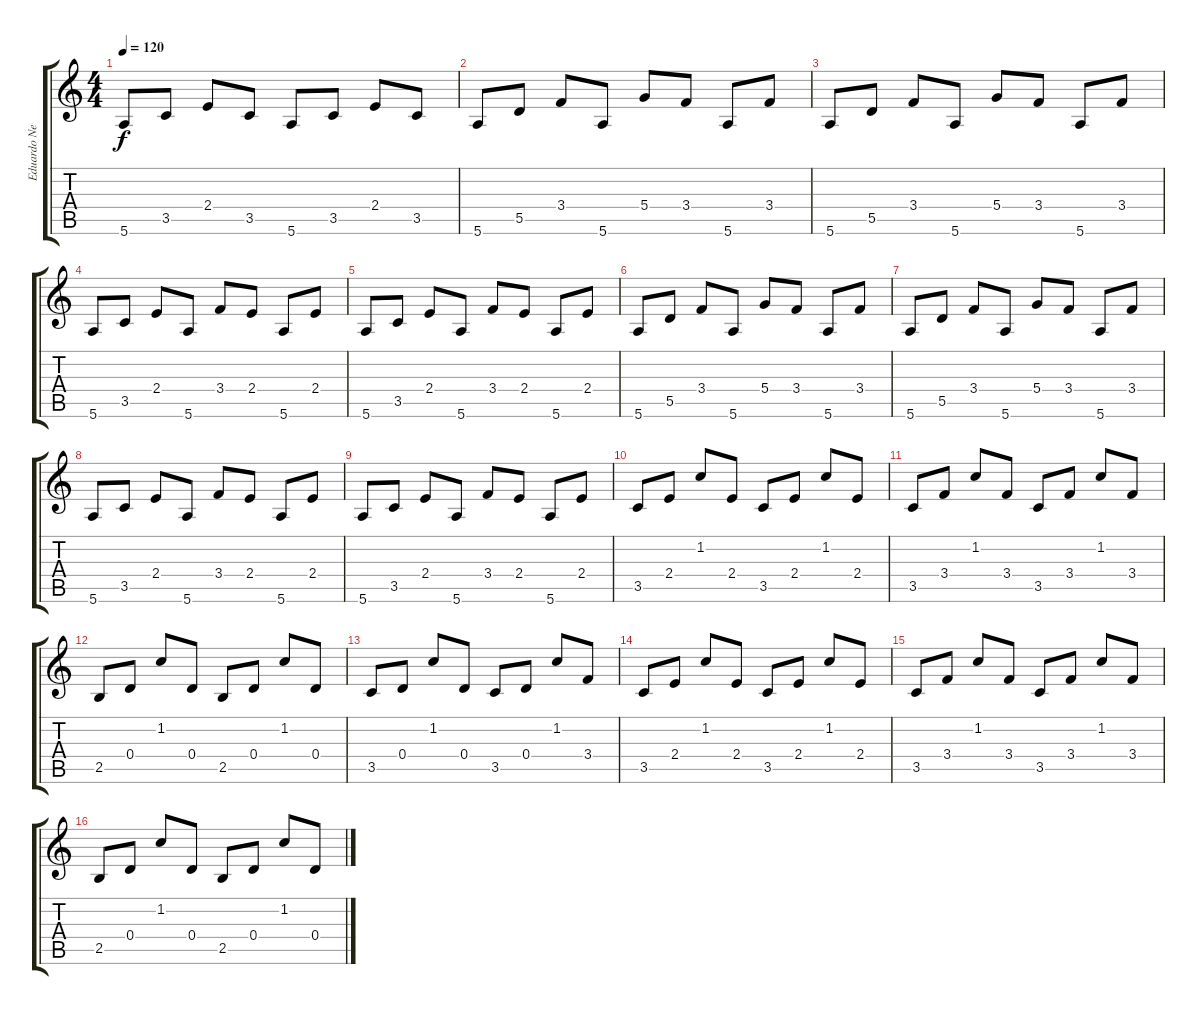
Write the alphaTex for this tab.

\track ("Eduardo Neves - Acoustic" "Eduardo Ne") {instrument acousticguitarsteel}
\staff {score tabs}
\tuning (E4 B3 G3 D3 A2 E2) {hide}
\ts (4 4)
\tempo 120
\clef g2
\ks c
5.6.8{dy f} 3.5.8 2.4.8 3.5.8 5.6.8 3.5.8 2.4.8 3.5.8 |
5.6.8 5.5.8 3.4.8 5.6.8 5.4.8 3.4.8 5.6.8 3.4.8 |
5.6.8 5.5.8 3.4.8 5.6.8 5.4.8 3.4.8 5.6.8 3.4.8 |
5.6.8 3.5.8 2.4.8 5.6.8 3.4.8 2.4.8 5.6.8 2.4.8 |
5.6.8 3.5.8 2.4.8 5.6.8 3.4.8 2.4.8 5.6.8 2.4.8 |
5.6.8 5.5.8 3.4.8 5.6.8 5.4.8 3.4.8 5.6.8 3.4.8 |
5.6.8 5.5.8 3.4.8 5.6.8 5.4.8 3.4.8 5.6.8 3.4.8 |
5.6.8 3.5.8 2.4.8 5.6.8 3.4.8 2.4.8 5.6.8 2.4.8 |
5.6.8 3.5.8 2.4.8 5.6.8 3.4.8 2.4.8 5.6.8 2.4.8 |
3.5.8 2.4.8 1.2.8 2.4.8 3.5.8 2.4.8 1.2.8 2.4.8 |
3.5.8 3.4.8 1.2.8 3.4.8 3.5.8 3.4.8 1.2.8 3.4.8 |
2.5.8 0.4.8 1.2.8 0.4.8 2.5.8 0.4.8 1.2.8 0.4.8 |
3.5.8 0.4.8 1.2.8 0.4.8 3.5.8 0.4.8 1.2.8 3.4.8 |
3.5.8 2.4.8 1.2.8 2.4.8 3.5.8 2.4.8 1.2.8 2.4.8 |
3.5.8 3.4.8 1.2.8 3.4.8 3.5.8 3.4.8 1.2.8 3.4.8 |
2.5.8 0.4.8 1.2.8 0.4.8 2.5.8 0.4.8 1.2.8 0.4.8
